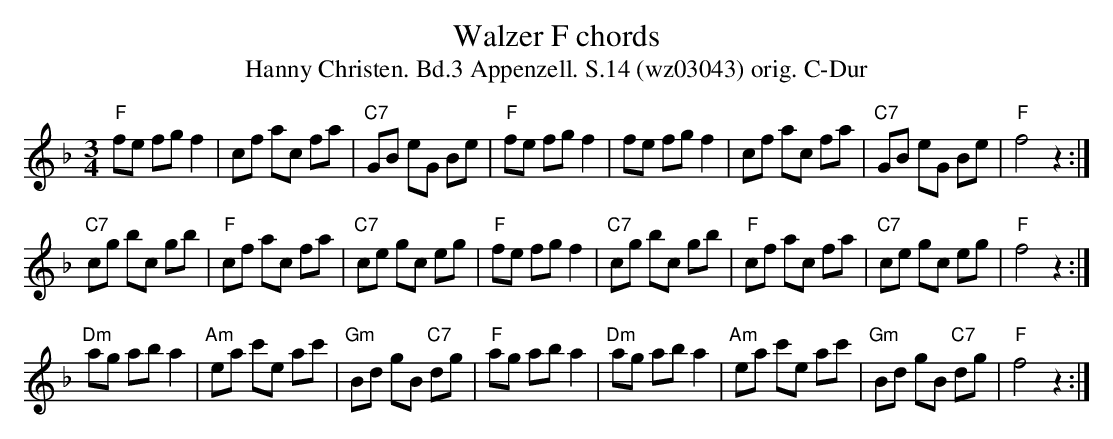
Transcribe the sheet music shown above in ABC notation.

X:1
T:Walzer F chords
T:Hanny Christen. Bd.3 Appenzell. S.14 (wz03043) orig. C-Dur
M:3/4
L:1/8
K:Fmaj%%MIDI gchordon
"F"fe fg f2 | cf ac fa | "C7"GB eG Be | "F"fe fg f2 | fe fg f2 | cf ac fa | "C7"GB eG Be | "F"f4 z2 :|
"C7"cg bc gb | "F"cf ac fa | "C7"ce gc eg | "F"fe fg f2 | "C7"cg bc gb | "F"cf ac fa | "C7"ce gc eg | "F"f4 z2 :|
"Dm"ag ab a2 | "Am"ea c'e ac' | "Gm"Bd gB "C7"dg | "F"ag ab a2 | "Dm"ag ab a2 | "Am"ea c'e ac' | "Gm"Bd gB "C7"dg | "F"f4 z2 :|
